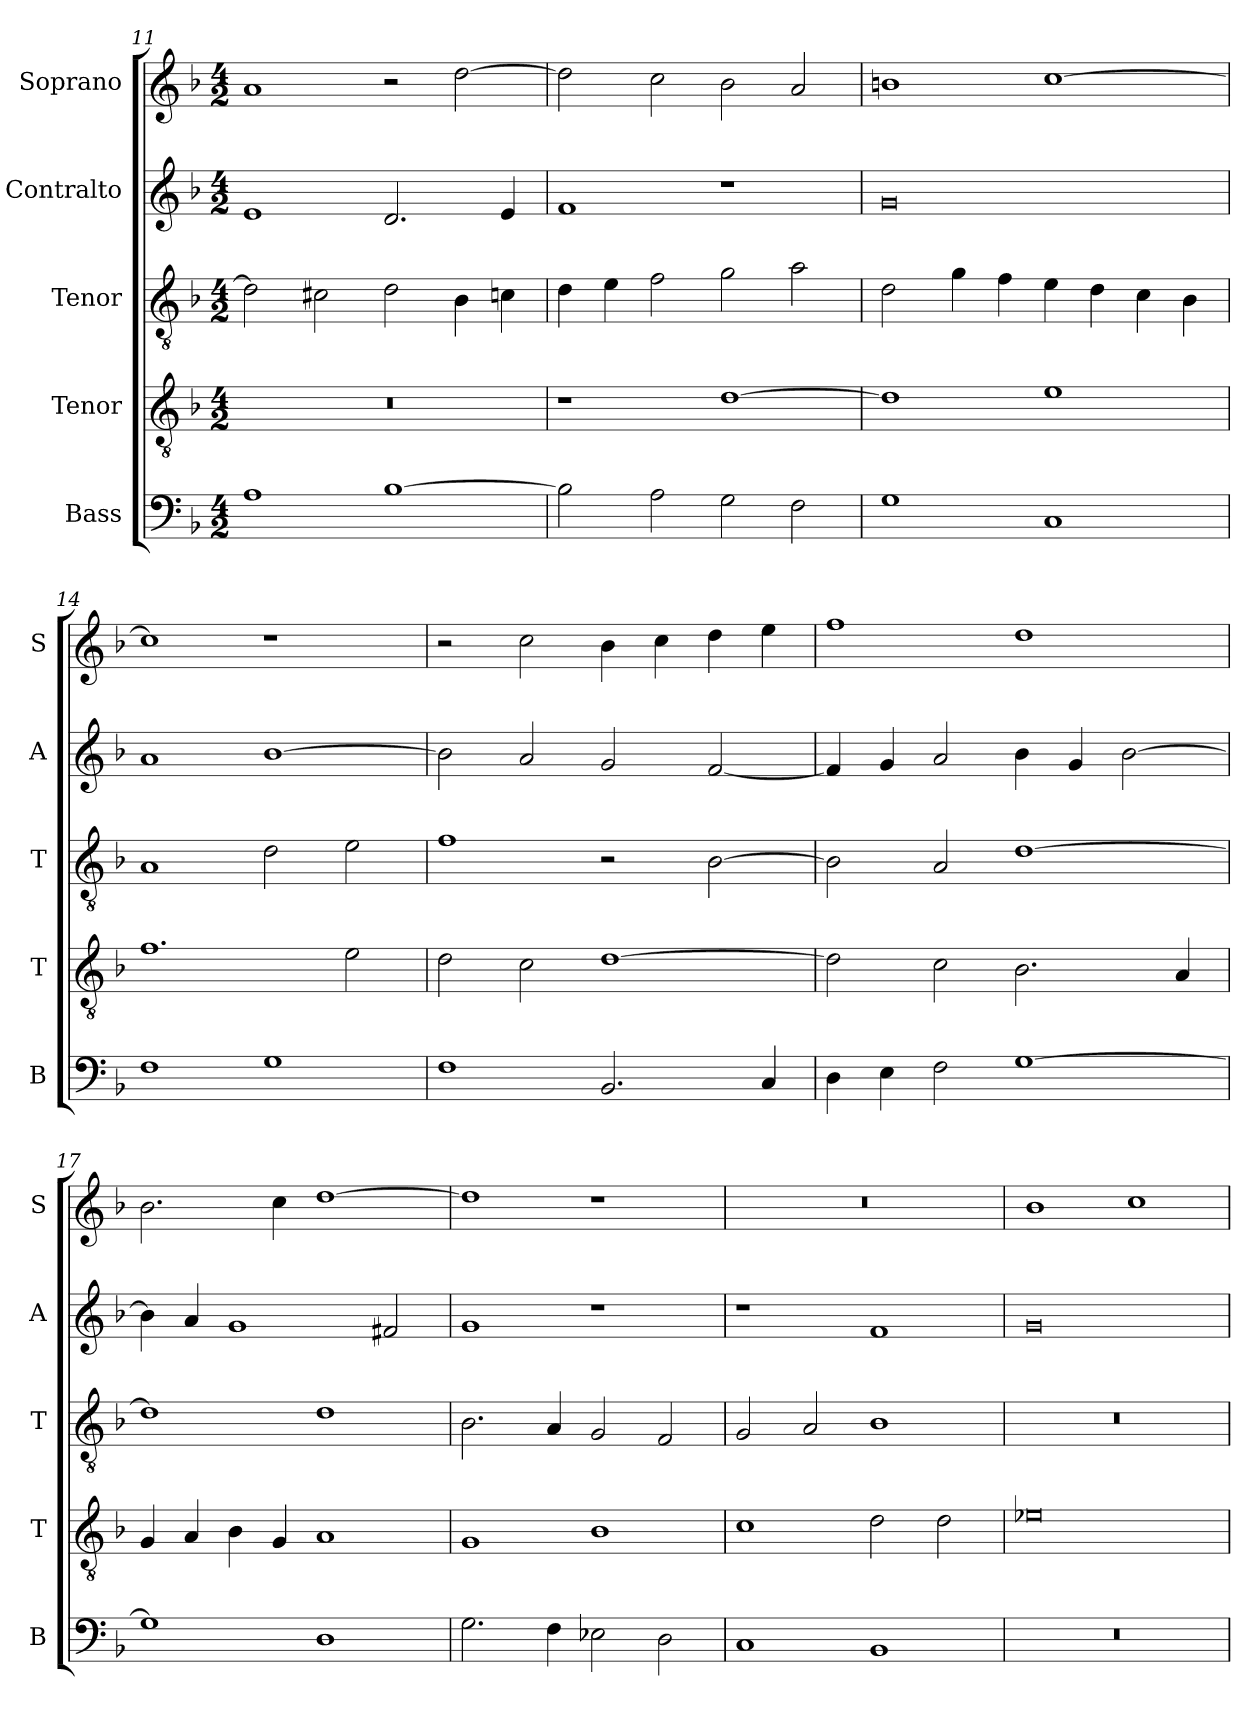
**kern	**kern	**kern	**kern	**kern
*part5	*part4	*part3	*part2	*part1
*staff5	*staff4	*staff3	*staff2	*staff1
*I"Bass	*I"Tenor	*I"Tenor	*I"Contralto	*I"Soprano
*I'B	*I'T	*I'T	*I'A	*I'S
*clefF4	*clefGv2	*clefGv2	*clefG2	*clefG2
*k[b-]	*k[b-]	*k[b-]	*k[b-]	*k[b-]
*G:dor	*G:dor	*G:dor	*G:dor	*G:dor
*M4/2	*M4/2	*M4/2	*M4/2	*M4/2
=11	=11	=11	=11	=11
1A	0r	2d]	1e	1a
.	.	2c#X	.	.
[1B-	.	2d	2.d	2r
.	.	4B-	.	[2dd
.	.	4cn	4e	.
=12	=12	=12	=12	=12
2B-]	1r	4d	1f	2dd]
.	.	4e	.	.
2A	.	2f	.	2cc
2G	[1d	2g	1r	2b-
2F	.	2a	.	2a
=13	=13	=13	=13	=13
1G	1d]	2d	0g	1bn
.	.	4g	.	.
.	.	4f	.	.
1C	1e	4e	.	[1cc
.	.	4d	.	.
.	.	4c	.	.
.	.	4B-	.	.
=14	=14	=14	=14	=14
1F	1.f	1A	1a	1cc]
1G	.	2d	[1b-	1r
.	2e	2e	.	.
=15	=15	=15	=15	=15
1F	2d	1f	2b-]	2r
.	2c	.	2a	2cc
2.BB-	[1d	2r	2g	4b-
.	.	.	.	4cc
.	.	[2B-	[2f	4dd
4C	.	.	.	4ee
=16	=16	=16	=16	=16
4D	2d]	2B-]	4f]	1ff
4E	.	.	4g	.
2F	2c	2A	2a	.
[1G	2.B-	[1d	4b-	1dd
.	.	.	4g	.
.	.	.	[2b-	.
.	4A	.	.	.
=17	=17	=17	=17	=17
1G]	4G	1d]	4b-]	2.b-
.	4A	.	4a	.
.	4B-	.	1g	.
.	4G	.	.	4cc
1D	1A	1d	.	[1dd
.	.	.	2f#X	.
=18	=18	=18	=18	=18
2.G	1G	2.B-	1g	1dd]
4F	.	4A	.	.
2E-X	1B-	2G	1r	1r
2D	.	2F	.	.
=19	=19	=19	=19	=19
1C	1c	2G	1r	0r
.	.	2A	.	.
1BB-	2d	1B-	1f	.
.	2d	.	.	.
=20	=20	=20	=20	=20
0r	0e-X	0r	0g	1b-
.	.	.	.	1cc
=	=	=	=	=
*-	*-	*-	*-	*-
